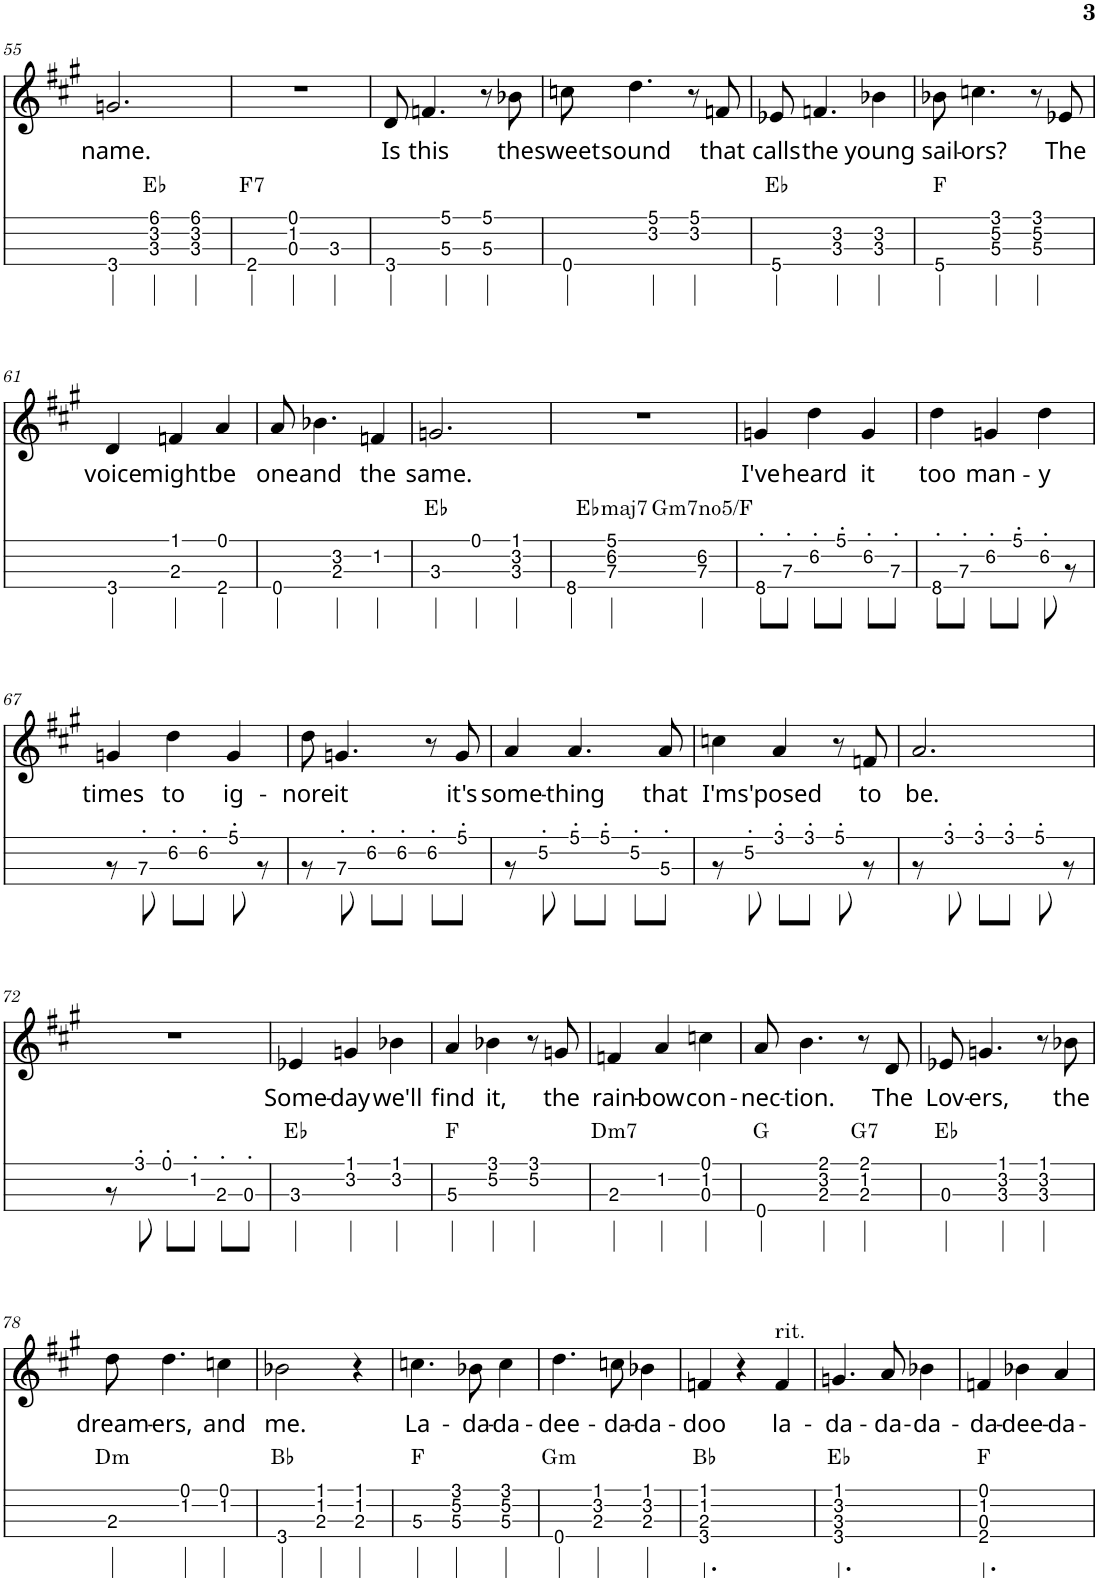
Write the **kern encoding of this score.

**kern	**harte	**kern	**text
*part2	*part2	*part1	*part1
*staff2	*	*staff1	*staff1
*I"Banjulele	*	*I"Kermit	*
!!LO:PB:g=z
*	*	*clefG2	*
*k[f#c#g#]	*	*k[f#c#g#]	*
*A:	*	*A:	*
*M3/4	*	*M3/4	*
=55	=55	=55	=55
!	!	!	!LO:LY:b
4B-\	.	2.gn/	name.
4e-\ 4g\ 4ee-\	Eb:maj	.	.
4e-\ 4g\ 4ee-\	.	.	.
=56	=56	=56	=56
!	!LO:H:kt=7	!	!
4A\	F:7	2.r	.
4c\ 4f\ 4a\	.	.	.
4e-\	.	.	.
=57	=57	=57	=57
!	!	!	!LO:LY:b
4B-\	.	8d/	Is
!	!	!	!LO:LY:b
.	.	4.fn/	this
4f\ 4dd\	.	.	.
4f\ 4dd\	.	8r	.
!	!	!	!LO:LY:b
.	.	8b-X\	the
=58	=58	=58	=58
!	!	!	!LO:LY:b
4G\	.	8ccn\	sweet
!	!	!	!LO:LY:b
.	.	4.dd\	sound
4g\ 4dd\	.	.	.
4g\ 4dd\	.	8r	.
!	!	!	!LO:LY:b
.	.	8fn/	that
=59	=59	=59	=59
!	!	!	!LO:LY:b
4c\	Eb:maj	8e-X/	calls
!	!	!	!LO:LY:b
.	.	4.fn/	the
4e-\ 4g\	.	.	.
!	!	!	!LO:LY:b
4e-\ 4g\	.	4b-X\	young
=60	=60	=60	=60
!	!	!	!LO:LY:b
4c\	F:maj	8b-X\	sail-
!	!	!	!LO:LY:b
.	.	4.ccn\	-ors?
4f\ 4a\ 4cc\	.	.	.
4f\ 4a\ 4cc\	.	8r	.
!	!	!	!LO:LY:b
.	.	8e-X/	The
!!LO:LB:g=z
=61	=61	=61	=61
!	!	!	!LO:LY:b
4B-\	.	4d/	voice
!	!	!	!LO:LY:b
4d\ 4b-\	.	4fn/	might
!	!	!	!LO:LY:b
4A\ 4a\	.	4a/	be
=62	=62	=62	=62
!	!	!	!LO:LY:b
4G\	.	8a/	one
!	!	!	!LO:LY:b
.	.	4.b-X\	and
4d\ 4g\	.	.	.
!	!	!	!LO:LY:b
4f\	.	4fn/	the
=63	=63	=63	=63
!	!	!	!LO:LY:b
4e-\	Eb:maj	2.gn/	same.
4a\	.	.	.
4e-\ 4g\ 4b-\	.	.	.
=64	=64	=64	=64
4e-\	.	2.r	.
!	!LO:H:kt=maj7	!	!
4g\ 4b-\ 4dd\	Eb:maj7	.	.
!	!LO:H:kt=m7	!	!
4g\ 4b-\	G:min7(*5)/b7	.	.
=65	=65	=65	=65
!	!	!	!LO:LY:b
8e-'\L	.	4gn/	I've
8g'\J	.	.	.
!	!	!	!LO:LY:b
8b-'\L	.	4dd\	heard
8dd'\J	.	.	.
!	!	!	!LO:LY:b
8b-'\L	.	4g/	it
8g'\J	.	.	.
=66	=66	=66	=66
!	!	!	!LO:LY:b
8e-'\L	.	4dd\	too
8g'\J	.	.	.
!	!	!	!LO:LY:b
8b-'\L	.	4gn/	man-
8dd'\J	.	.	.
!	!	!	!LO:LY:b
8b-'\	.	4dd\	-y
8r	.	.	.
!!LO:LB:g=z
=67	=67	=67	=67
!	!	!	!LO:LY:b
8r	.	4gn/	times
8g'\	.	.	.
!	!	!	!LO:LY:b
8b-'\L	.	4dd\	to
8b-'\J	.	.	.
!	!	!	!LO:LY:b
8dd'\	.	4g/	ig-
8r	.	.	.
=68	=68	=68	=68
!	!	!	!LO:LY:b
8r	.	8dd\	-nore
!	!	!	!LO:LY:b
8g'\	.	4.gn/	it
8b-'\L	.	.	.
8b-'\J	.	.	.
8b-'\L	.	8r	.
!	!	!	!LO:LY:b
8dd'\J	.	8g/	it's
=69	=69	=69	=69
!	!	!	!LO:LY:b
8r	.	4a/	some-
8a'\	.	.	.
!	!	!	!LO:LY:b
8dd'\L	.	4.a/	-thing
8dd'\J	.	.	.
8a'\L	.	.	.
!	!	!	!LO:LY:b
8f'\J	.	8a/	that
=70	=70	=70	=70
!	!	!	!LO:LY:b
8r	.	4ccn\	I'm
8a'\	.	.	.
!	!	!	!LO:LY:b
8cc'\L	.	4a/	s'posed
8cc'\J	.	.	.
8dd'\	.	8r	.
!	!	!	!LO:LY:b
8r	.	8fn/	to
=71	=71	=71	=71
!	!	!	!LO:LY:b
8r	.	2.a/	be.
8cc'\	.	.	.
8cc'\L	.	.	.
8cc'\J	.	.	.
8dd'\	.	.	.
8r	.	.	.
!!LO:LB:g=z
=72	=72	=72	=72
8r	.	2.r	.
8cc'\	.	.	.
8a'\L	.	.	.
8f'\J	.	.	.
8d'\L	.	.	.
8c'\J	.	.	.
=73	=73	=73	=73
!	!	!	!LO:LY:b
4e-\	Eb:maj	4e-X/	Some-
!	!	!	!LO:LY:b
4g\ 4b-\	.	4gn/	-day
!	!	!	!LO:LY:b
4g\ 4b-\	.	4b-X\	we'll
=74	=74	=74	=74
!	!	!	!LO:LY:b
4f\	F:maj	4a/	find
!	!	!	!LO:LY:b
4a\ 4cc\	.	4b-X\	it,
4a\ 4cc\	.	8r	.
!	!	!	!LO:LY:b
.	.	8gn/	the
=75	=75	=75	=75
!	!LO:H:kt=m7	!	!LO:LY:b
4d\	D:min7	4fn/	rain-
!	!	!	!LO:LY:b
4f\	.	4a/	-bow
!	!	!	!LO:LY:b
4c\ 4f\ 4a\	.	4ccn\	con-
=76	=76	=76	=76
!	!	!	!LO:LY:b
4G\	G:maj	8a/	-nec-
!	!	!	!LO:LY:b
.	.	4.b\	-tion.
4d\ 4g\ 4b\	.	.	.
!	!LO:H:kt=7	!	!
4d\ 4f\ 4b\	G:7	8r	.
!	!	!	!LO:LY:b
.	.	8d/	The
=77	=77	=77	=77
!	!	!	!LO:LY:b
4c\	Eb:maj	8e-X/	Lov-
!	!	!	!LO:LY:b
.	.	4.gn/	-ers,
4e-\ 4g\ 4b-\	.	.	.
4e-\ 4g\ 4b-\	.	8r	.
!	!	!	!LO:LY:b
.	.	8b-X\	the
!!LO:LB:g=z
=78	=78	=78	=78
!	!LO:H:kt=m	!	!LO:LY:b
4d\	D:min	8dd\	dream-
!	!	!	!LO:LY:b
.	.	4.dd\	-ers,
4f\ 4a\	.	.	.
!	!	!	!LO:LY:b
4f\ 4a\	.	4ccn\	and
=79	=79	=79	=79
!	!	!	!LO:LY:b
4B-\	Bb:maj	2b-X\	me.
4d\ 4f\ 4b-\	.	.	.
4d\ 4f\ 4b-\	.	4r	.
=80	=80	=80	=80
!	!	!	!LO:LY:b
4f\	F:maj	4.ccn\	La-
4f\ 4a\ 4cc\	.	.	.
!	!	!	!LO:LY:b
.	.	8b-X\	-da-
!	!	!	!LO:LY:b
4f\ 4a\ 4cc\	.	4cc\	-da-
=81	=81	=81	=81
!	!LO:H:kt=m	!	!LO:LY:b
4G\	G:min	4.dd\	-dee-
4d\ 4g\ 4b-\	.	.	.
!	!	!	!LO:LY:b
.	.	8ccn\	-da-
!	!	!	!LO:LY:b
4d\ 4g\ 4b-\	.	4b-X\	-da-
=82	=82	=82	=82
!	!	!	!LO:LY:b
2.B-\ 2.d\ 2.f\ 2.b-\	Bb:maj	4fn/	-doo
.	.	4r	.
!	!	!LO:TX:a:t=rit.	!
!	!	!	!LO:LY:b
.	.	4f/	la-
=83	=83	=83	=83
!	!	!	!LO:LY:b
2.B-\ 2.e-\ 2.g\ 2.b-\	Eb:maj	4.gn/	-da-
!	!	!	!LO:LY:b
.	.	8a/	-da-
!	!	!	!LO:LY:b
.	.	4b-X\	-da-
=84	=84	=84	=84
!	!	!	!LO:LY:b
2.A\ 2.c\ 2.f\ 2.a\	F:maj	4fn/	-da-
!	!	!	!LO:LY:b
.	.	4b-X\	-dee-
!	!	!	!LO:LY:b
.	.	4a/	-da-
=	=	=	=
*-	*-	*-	*-
